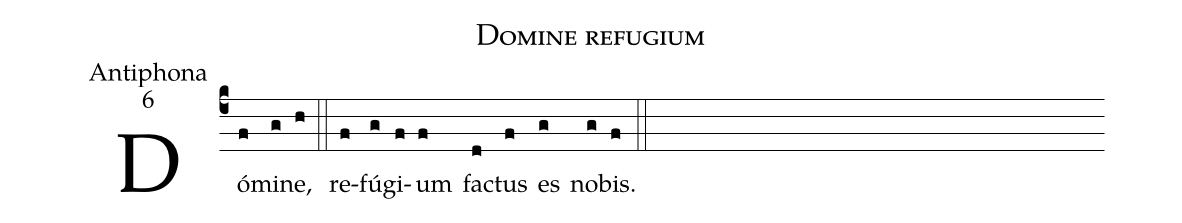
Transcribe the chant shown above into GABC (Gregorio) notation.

name:Domine refugium;
office-part:Antiphona;
mode:6;
%%
(c4) Dó(f)mi(g)ne,(h) (::)
re(f)fú(g)gi(f)um(f) fa(d)ctus(f) es(g) no(g)bis.(f) (::)
